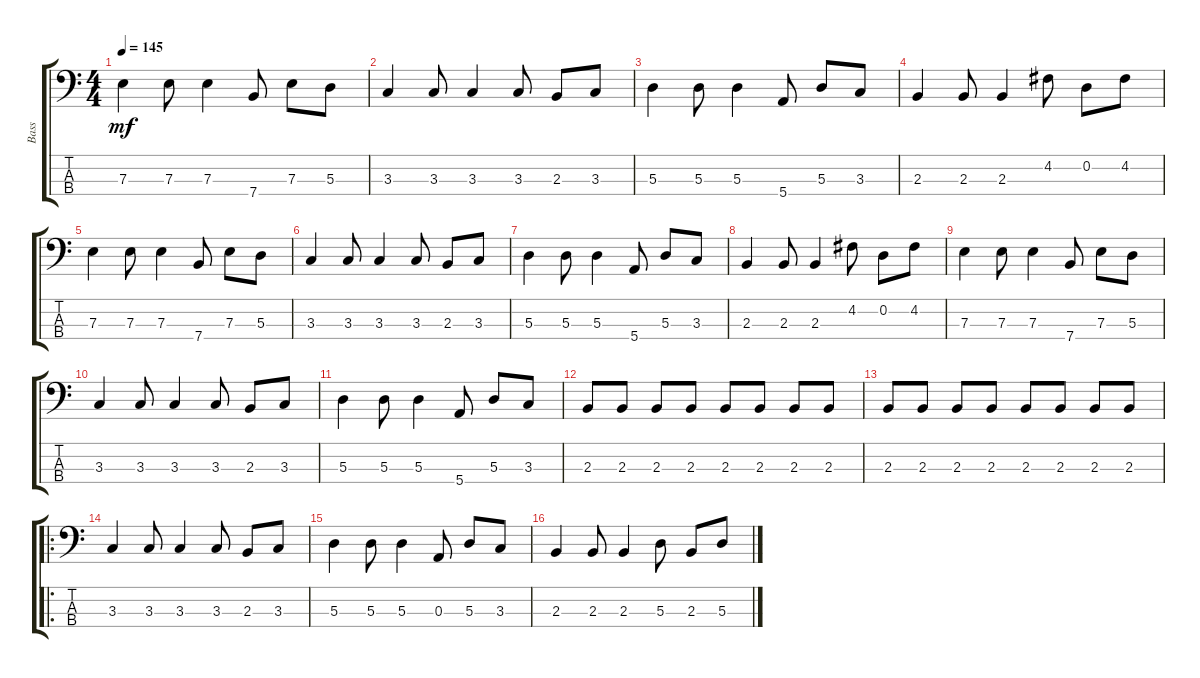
\track ("Bass" "Bass") {instrument electricbassfinger}
\staff {score tabs}
\tuning (G2 D2 A1 E1) {hide}
\ts (4 4)
\tempo 145
\clef f4
\ks c
7.3.4{dy mf} 7.3.8 7.3.4 7.4.8 7.3.8 5.3.8 |
3.3.4 3.3.8 3.3.4 3.3.8 2.3.8 3.3.8 |
5.3.4 5.3.8 5.3.4 5.4.8 5.3.8 3.3.8 |
2.3.4 2.3.8 2.3.4 4.2.8 0.2.8 4.2.8 |
7.3.4 7.3.8 7.3.4 7.4.8 7.3.8 5.3.8 |
3.3.4 3.3.8 3.3.4 3.3.8 2.3.8 3.3.8 |
5.3.4 5.3.8 5.3.4 5.4.8 5.3.8 3.3.8 |
2.3.4 2.3.8 2.3.4 4.2.8 0.2.8 4.2.8 |
7.3.4 7.3.8 7.3.4 7.4.8 7.3.8 5.3.8 |
3.3.4 3.3.8 3.3.4 3.3.8 2.3.8 3.3.8 |
5.3.4 5.3.8 5.3.4 5.4.8 5.3.8 3.3.8 |
2.3.8 2.3.8 2.3.8 2.3.8 2.3.8 2.3.8 2.3.8 2.3.8 |
2.3.8 2.3.8 2.3.8 2.3.8 2.3.8 2.3.8 2.3.8 2.3.8 |
\ro
3.3.4 3.3.8 3.3.4 3.3.8 2.3.8 3.3.8 |
5.3.4 5.3.8 5.3.4 0.3.8 5.3.8 3.3.8 |
2.3.4 2.3.8 2.3.4 5.3.8 2.3.8 5.3.8
